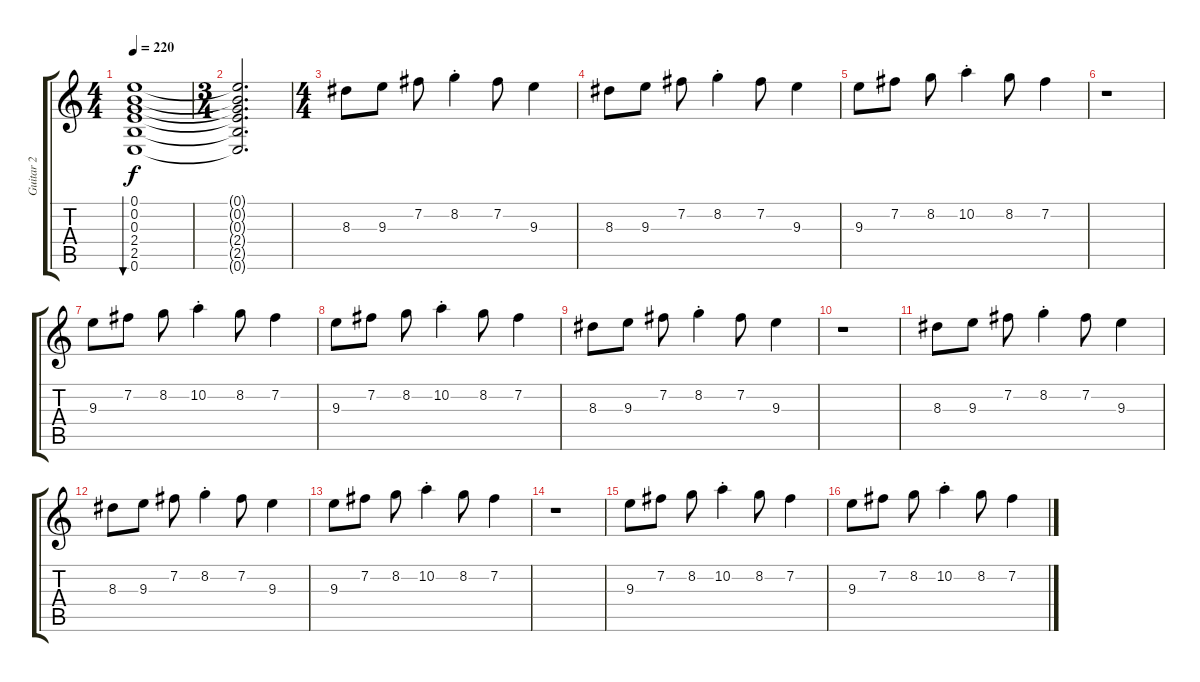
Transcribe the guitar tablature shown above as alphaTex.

\track ("Guitar 2" "Guitar 2") {instrument acousticguitarnylon}
\staff {score tabs}
\tuning (E4 B3 G3 D3 A2 E2) {hide}
\ts (4 4)
\tempo 220
\clef g2
\ks c
(0.1 0.2 0.3 2.4 2.5 0.6).1{bu 240 dy f} |
\ts (3 4)
(0.1{t} 0.2{t} 0.3{t} 2.4{t} 2.5{t} 0.6{t}).2{d} |
\ts (4 4)
8.3.8 9.3.8 7.2.8 8.2{st}.4 7.2.8 9.3.4 |
8.3.8 9.3.8 7.2.8 8.2{st}.4 7.2.8 9.3.4 |
9.3.8 7.2.8 8.2.8 10.2{st}.4 8.2.8 7.2.4 |
r.1 |
9.3.8 7.2.8 8.2.8 10.2{st}.4 8.2.8 7.2.4 |
9.3.8 7.2.8 8.2.8 10.2{st}.4 8.2.8 7.2.4 |
8.3.8 9.3.8 7.2.8 8.2{st}.4 7.2.8 9.3.4 |
r.1 |
8.3.8 9.3.8 7.2.8 8.2{st}.4 7.2.8 9.3.4 |
8.3.8 9.3.8 7.2.8 8.2{st}.4 7.2.8 9.3.4 |
9.3.8 7.2.8 8.2.8 10.2{st}.4 8.2.8 7.2.4 |
r.1 |
9.3.8 7.2.8 8.2.8 10.2{st}.4 8.2.8 7.2.4 |
9.3.8 7.2.8 8.2.8 10.2{st}.4 8.2.8 7.2.4
